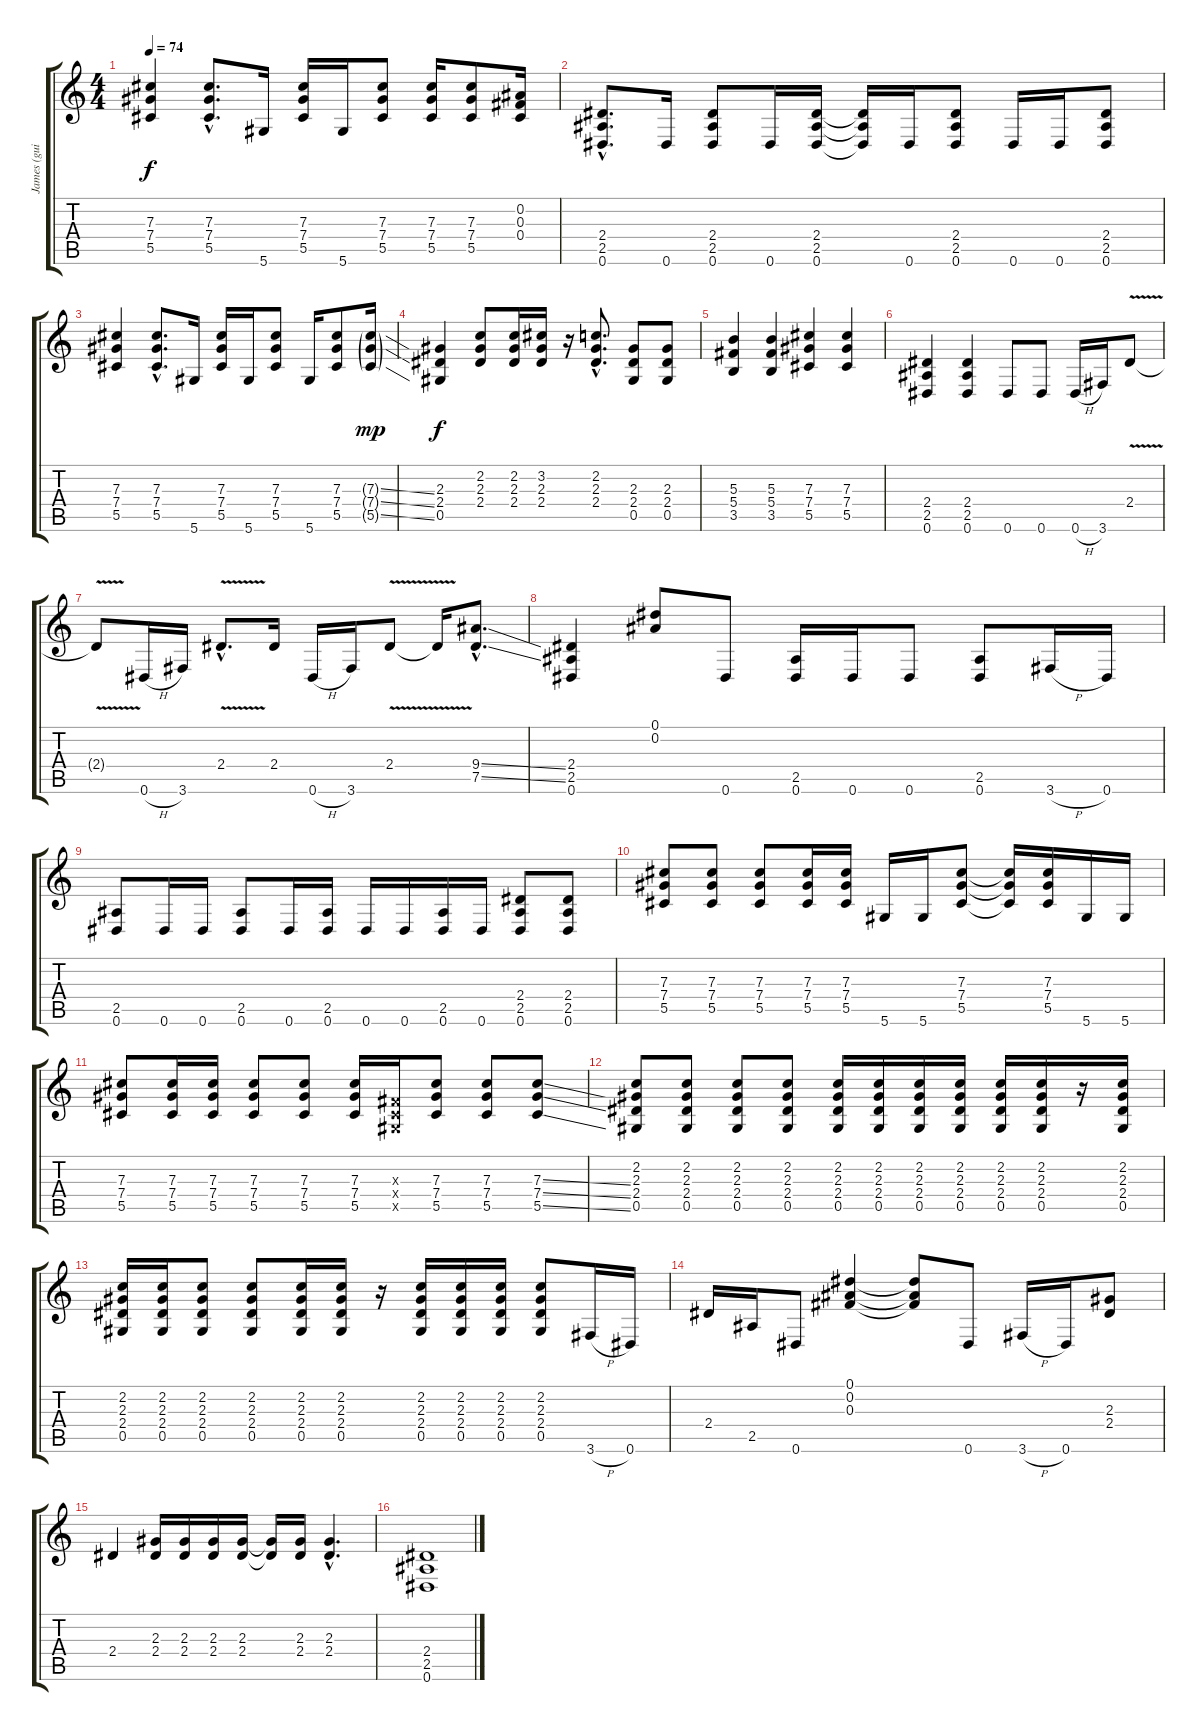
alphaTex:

\track ("James (guitar)" "James (gui") {instrument overdrivenguitar}
\staff {score tabs}
\tuning (Eb4 Bb3 Gb3 Db3 Ab2 Eb2) {hide}
\ts (4 4)
\tempo 74
\clef g2
\ks c
(7.3 7.4 5.5).4{dy f} (7.3{hac} 7.4{hac} 5.5{hac}).8{d} 5.6.16 (7.3 7.4 5.5).16 5.6.16 (7.3 7.4 5.5).8 (7.3 7.4 5.5).16 (7.3 7.4 5.5).8 (0.2 0.3 0.4).16 |
(2.4{hac} 2.5{hac} 0.6{hac}).8{d} 0.6.16 (2.4 2.5 0.6).8 0.6.16 (2.4 2.5 0.6).16 (2.4{t} 2.5{t} 0.6{t}).16 0.6.16 (2.4 2.5 0.6).8 0.6.16 0.6.16 (2.4 2.5 0.6).8 |
(7.3 7.4 5.5).4 (7.3{hac} 7.4{hac} 5.5{hac}).8{d} 5.6.16 (7.3 7.4 5.5).16 5.6.16 (7.3 7.4 5.5).8 5.6.16 (7.3 7.4 5.5).8 (7.3{ss g} 7.4{ss g} 5.5{ss g}).16{dy mp} |
(2.3 2.4 0.5).4{dy f} (2.2 2.3 2.4).8 (2.2 2.3 2.4).16 (3.2 2.3 2.4).16 r.16 (2.2{hac} 2.3{hac} 2.4{hac}).8{d} (2.3 2.4 0.5).8 (2.3 2.4 0.5).8 |
(5.3 5.4 3.5).4 (5.3 5.4 3.5).4 (7.3 7.4 5.5).4 (7.3 7.4 5.5).4 |
(2.4 2.5 0.6).4 (2.4 2.5 0.6).4 0.6.8 0.6.8 0.6{h}.16 3.6.16 2.4{v}.8 |
2.4{v t}.8 0.6{h}.16 3.6.16 2.4{v hac}.8{d} 2.4.16 0.6{h}.16 3.6.16 2.4{v}.8 2.4{v t}.16 (9.4{ss hac} 7.5{ss hac}).8{d} |
(2.4 2.5 0.6).4 (0.1 0.2).8 0.6.8 (2.5 0.6).16 0.6.16 0.6.8 (2.5 0.6).8 3.6{h}.16 0.6.16 |
(2.5 0.6).8 0.6.16 0.6.16 (2.5 0.6).8 0.6.16 (2.5 0.6).16 0.6.16 0.6.16 (2.5 0.6).16 0.6.16 (2.4 2.5 0.6).8 (2.4 2.5 0.6).8 |
(7.3 7.4 5.5).8 (7.3 7.4 5.5).8 (7.3 7.4 5.5).8 (7.3 7.4 5.5).16 (7.3 7.4 5.5).16 5.6.16 5.6.16 (7.3 7.4 5.5).8 (7.3{t} 7.4{t} 5.5{t}).16 (7.3 7.4 5.5).16 5.6.16 5.6.16 |
(7.3 7.4 5.5).8 (7.3 7.4 5.5).16 (7.3 7.4 5.5).16 (7.3 7.4 5.5).8 (7.3 7.4 5.5).8 (7.3 7.4 5.5).16 (0.3{x} 0.4{x} 0.5{x}).16 (7.3 7.4 5.5).8 (7.3 7.4 5.5).8 (7.3{ss} 7.4{ss} 5.5{ss}).8 |
(2.2 2.3 2.4 0.5).8 (2.2 2.3 2.4 0.5).8 (2.2 2.3 2.4 0.5).8 (2.2 2.3 2.4 0.5).8 (2.2 2.3 2.4 0.5).16 (2.2 2.3 2.4 0.5).16 (2.2 2.3 2.4 0.5).16 (2.2 2.3 2.4 0.5).16 (2.2 2.3 2.4 0.5).16 (2.2 2.3 2.4 0.5).16 r.16 (2.2 2.3 2.4 0.5).16 |
(2.2 2.3 2.4 0.5).16 (2.2 2.3 2.4 0.5).16 (2.2 2.3 2.4 0.5).8 (2.2 2.3 2.4 0.5).8 (2.2 2.3 2.4 0.5).16 (2.2 2.3 2.4 0.5).16 r.16 (2.2 2.3 2.4 0.5).16 (2.2 2.3 2.4 0.5).16 (2.2 2.3 2.4 0.5).16 (2.2 2.3 2.4 0.5).8 3.6{h}.16 0.6.16 |
2.4.16 2.5.16 0.6.8 (0.1 0.2 0.3).4 (0.1{t} 0.2{t} 0.3{t}).8 0.6.8 3.6{h}.16 0.6.16 (2.3 2.4).8 |
2.4.4 (2.3 2.4).16 (2.3 2.4).16 (2.3 2.4).16 (2.3 2.4).16 (2.3{t} 2.4{t}).16 (2.3 2.4).16 (2.3{hac} 2.4{hac}).4{d} |
(2.4 2.5 0.6).1
